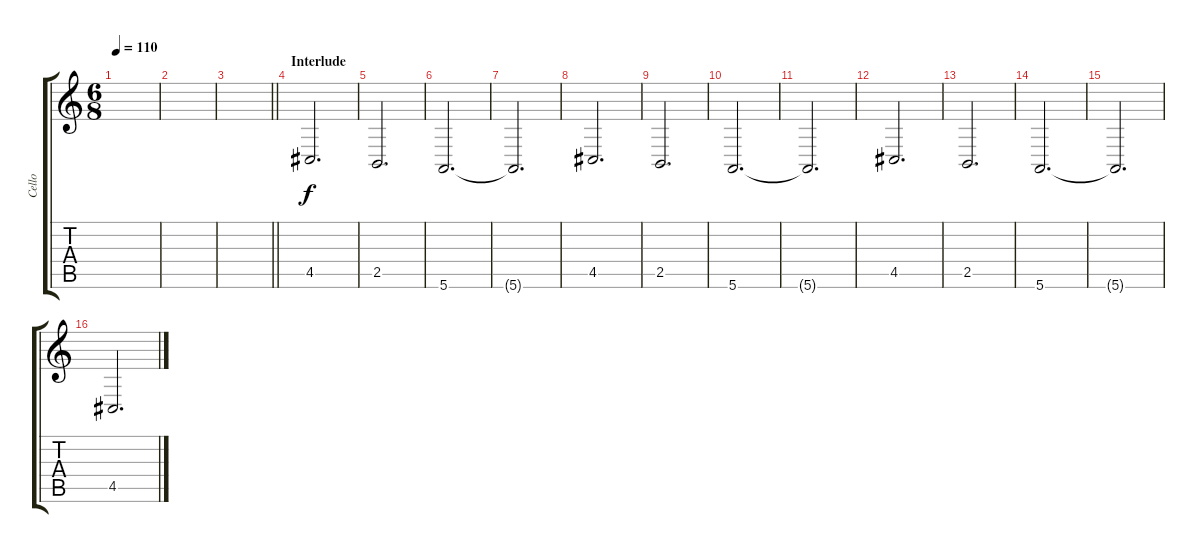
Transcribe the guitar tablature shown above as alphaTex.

\track ("Cello" "Cello") {instrument cello}
\staff {score tabs}
\tuning (E4 B3 G3 D3 A2 E2) {hide}
\ts (6 8)
\tempo 110
\clef g2
\ks c
|
|
\barLineRight lightlight
|
\section ("" "Interlude")
4.5.2{d} |
2.5.2{d} |
5.6.2{d} |
5.6{t}.2{d} |
4.5.2{d} |
2.5.2{d} |
5.6.2{d} |
5.6{t}.2{d} |
4.5.2{d} |
2.5.2{d} |
5.6.2{d} |
5.6{t}.2{d} |
4.5.2{d}
